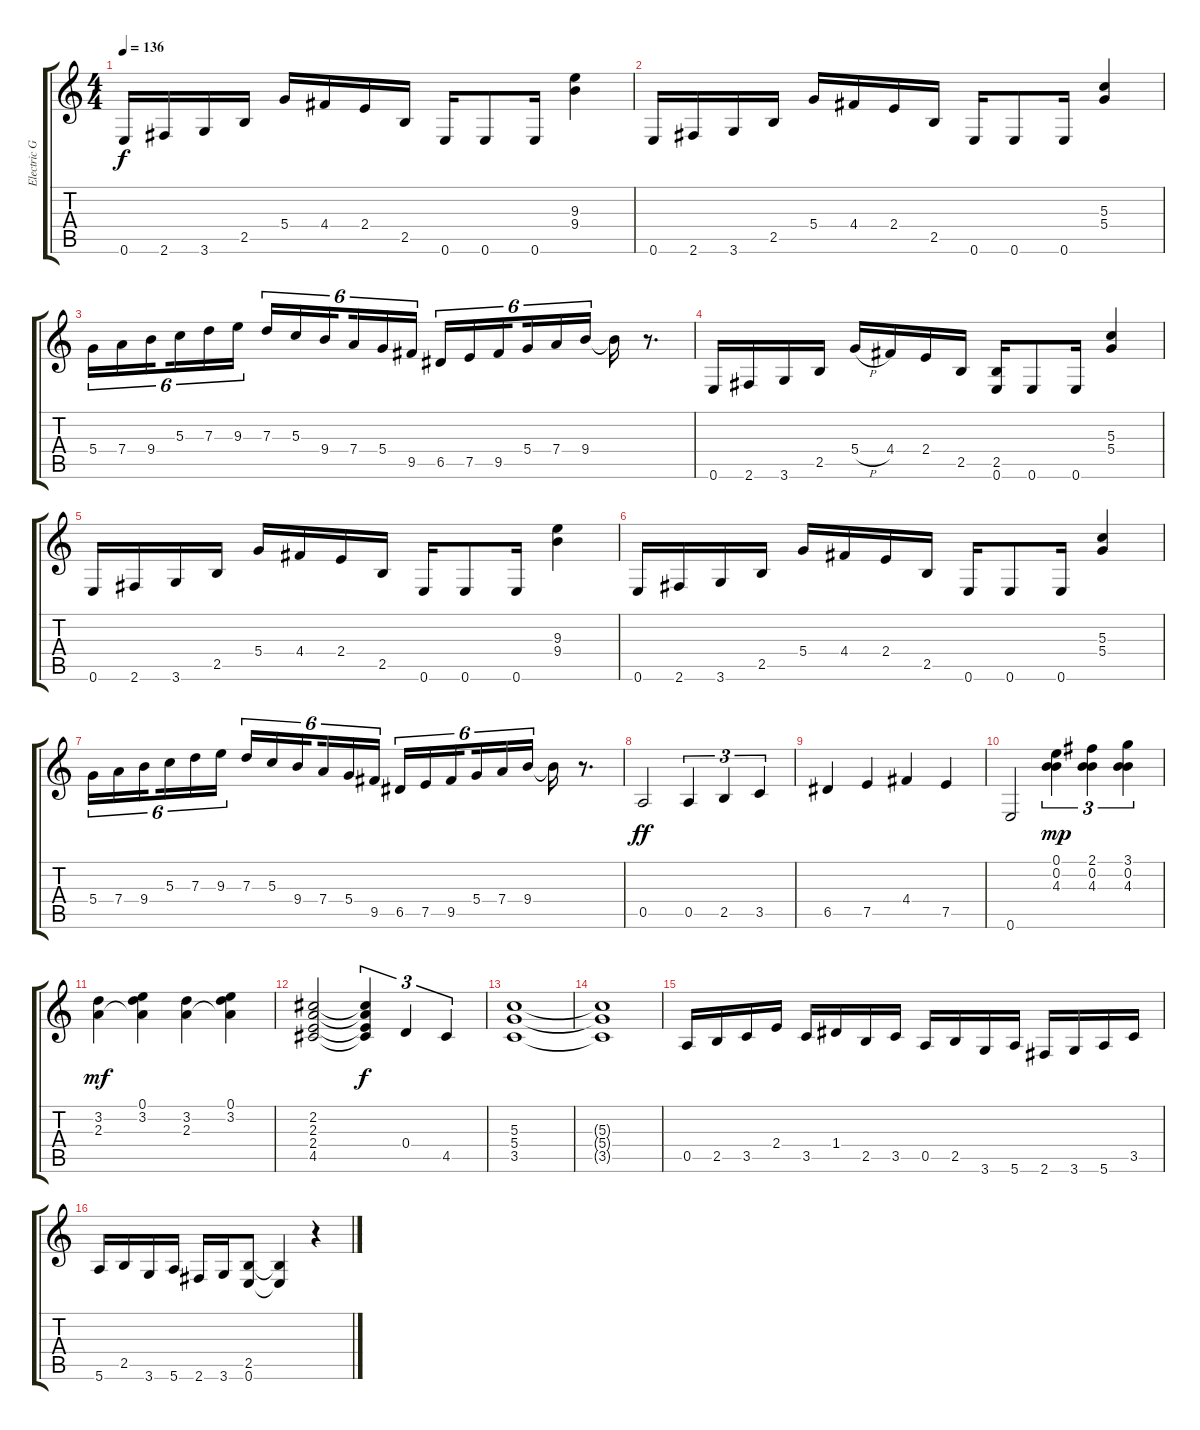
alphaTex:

\track ("Electric Guitar" "Electric G") {solo instrument acousticguitarsteel}
\staff {score tabs}
\tuning (E4 B3 G3 D3 A2 E2) {hide}
\ts (4 4)
\tempo 136
\clef g2
\ks c
0.6.16{dy f} 2.6.16 3.6.16 2.5.16 5.4.16 4.4.16 2.4.16 2.5.16 0.6.16 0.6.8 0.6.16 (9.3 9.4).4 |
0.6.16 2.6.16 3.6.16 2.5.16 5.4.16 4.4.16 2.4.16 2.5.16 0.6.16 0.6.8 0.6.16 (5.3 5.4).4 |
5.4.16{tu (6 4)} 7.4.16{tu (6 4)} 9.4.16{tu (6 4) beam splitsecondary} 5.3.16{tu (6 4)} 7.3.16{tu (6 4)} 9.3.16{tu (6 4)} 7.3.16{tu (6 4)} 5.3.16{tu (6 4)} 9.4.16{tu (6 4) beam splitsecondary} 7.4.16{tu (6 4)} 5.4.16{tu (6 4)} 9.5.16{tu (6 4)} 6.5.16{tu (6 4)} 7.5.16{tu (6 4)} 9.5.16{tu (6 4) beam splitsecondary} 5.4.16{tu (6 4)} 7.4.16{tu (6 4)} 9.4.16{tu (6 4)} 9.4{t}.16 r.8{d} |
0.6.16 2.6.16 3.6.16 2.5.16 5.4{h}.16 4.4.16 2.4.16 2.5.16 (2.5 0.6).16 0.6.8 0.6.16 (5.3 5.4).4 |
0.6.16 2.6.16 3.6.16 2.5.16 5.4.16 4.4.16 2.4.16 2.5.16 0.6.16 0.6.8 0.6.16 (9.3 9.4).4 |
0.6.16 2.6.16 3.6.16 2.5.16 5.4.16 4.4.16 2.4.16 2.5.16 0.6.16 0.6.8 0.6.16 (5.3 5.4).4 |
5.4.16{tu (6 4)} 7.4.16{tu (6 4)} 9.4.16{tu (6 4) beam splitsecondary} 5.3.16{tu (6 4)} 7.3.16{tu (6 4)} 9.3.16{tu (6 4)} 7.3.16{tu (6 4)} 5.3.16{tu (6 4)} 9.4.16{tu (6 4) beam splitsecondary} 7.4.16{tu (6 4)} 5.4.16{tu (6 4)} 9.5.16{tu (6 4)} 6.5.16{tu (6 4)} 7.5.16{tu (6 4)} 9.5.16{tu (6 4) beam splitsecondary} 5.4.16{tu (6 4)} 7.4.16{tu (6 4)} 9.4.16{tu (6 4)} 9.4{t}.16 r.8{d} |
0.5.2{dy ff} 0.5.4{tu (3 2)} 2.5.4{tu (3 2)} 3.5.4{tu (3 2)} |
6.5.4 7.5.4 4.4.4 7.5.4 |
0.6.2 (0.1 0.2 4.3).4{tu (3 2) dy mp} (2.1 0.2 4.3).4{tu (3 2)} (3.1 0.2 4.3).4{tu (3 2)} |
(3.2 2.3).4{dy mf} (0.1 3.2 2.3{t}).4 (3.2 2.3).4 (0.1 3.2 2.3{t}).4 |
(2.2 2.3 2.4 4.5).2 (2.2{t} 2.3{t} 2.4{t} 4.5{t}).4{tu (3 2) dy f} 0.4.4{tu (3 2)} 4.5.4{tu (3 2)} |
(5.3 5.4 3.5).1 |
(5.3{t} 5.4{t} 3.5{t}).1 |
0.5.16 2.5.16 3.5.16 2.4.16 3.5.16 1.4.16 2.5.16 3.5.16 0.5.16 2.5.16 3.6.16 5.6.16 2.6.16 3.6.16 5.6.16 3.5.16 |
5.6.16 2.5.16 3.6.16 5.6.16 2.6.16 3.6.16 (2.5 0.6).8 (2.5{t} 0.6{t}).4 r.4
